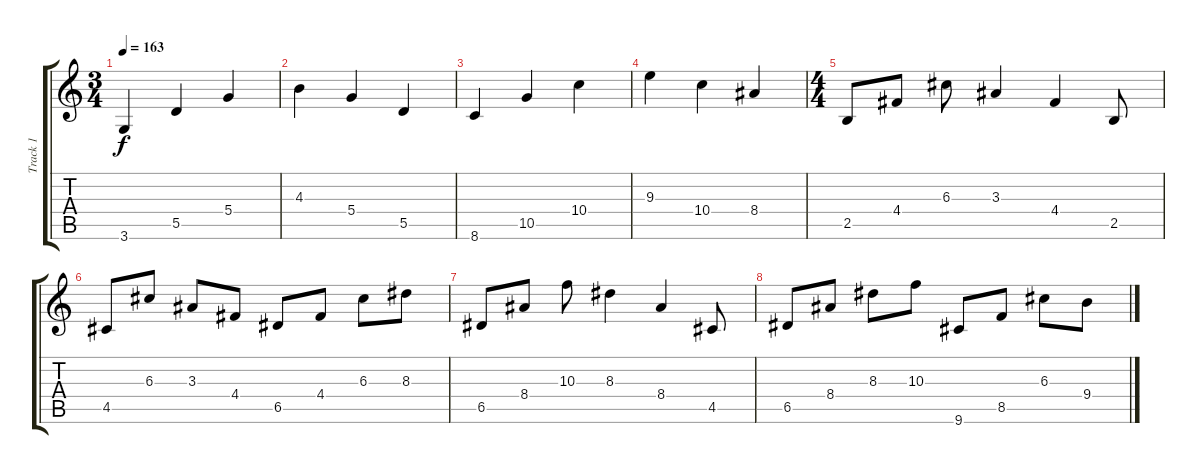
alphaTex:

\track ("Track 1" "Track 1") {instrument distortionguitar}
\staff {score tabs}
\tuning (E4 B3 G3 D3 A2 E2) {hide}
\ts (3 4)
\tempo 163
\clef g2
\ks c
3.6.4{dy f} 5.5.4 5.4.4 |
4.3.4 5.4.4 5.5.4 |
8.6.4 10.5.4 10.4.4 |
9.3.4 10.4.4 8.4.4 |
\ts (4 4)
2.5.8 4.4.8 6.3.8 3.3.4 4.4.4 2.5.8 |
4.5.8 6.3.8 3.3.8 4.4.8 6.5.8 4.4.8 6.3.8 8.3.8 |
6.5.8 8.4.8 10.3.8 8.3.4 8.4.4 4.5.8 |
6.5.8 8.4.8 8.3.8 10.3.8 9.6.8 8.5.8 6.3.8 9.4.8
